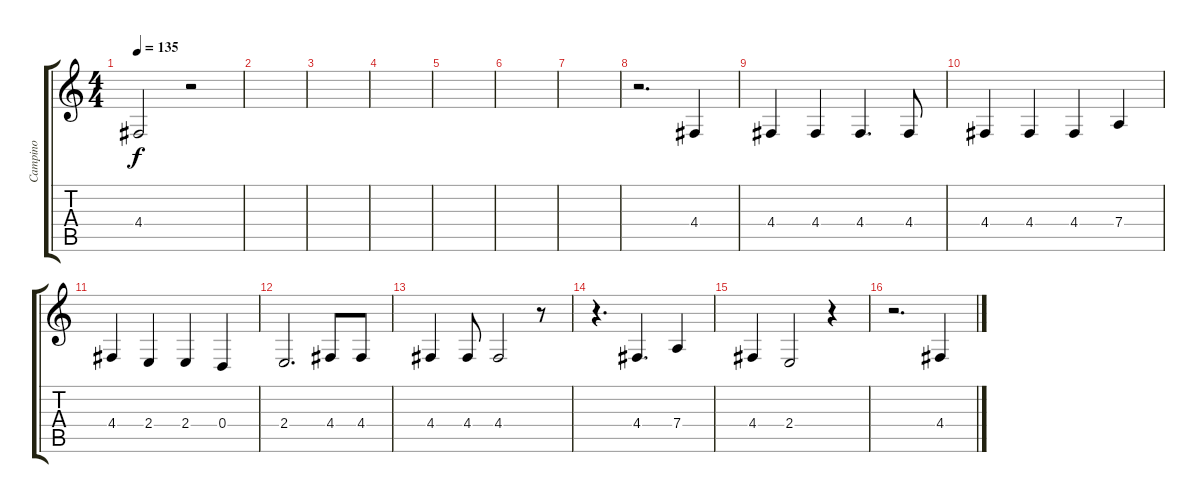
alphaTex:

\track ("Campino" "Campino") {instrument violin}
\staff {score tabs}
\tuning (E4 B3 G3 D3 A2 E2) {hide}
\ts (4 4)
\tempo 135
\clef g2
\ks c
4.4.2{dy f} r.2 |
|
|
|
|
|
|
r.2{d} 4.4.4 |
4.4.4 4.4.4 4.4.4{d} 4.4.8 |
4.4.4 4.4.4 4.4.4 7.4.4 |
4.4.4 2.4.4 2.4.4 0.4.4 |
2.4.2{d} 4.4.8 4.4.8 |
4.4.4 4.4.8 4.4.2 r.8 |
r.4{d} 4.4.4{d} 7.4.4 |
4.4.4 2.4.2 r.4 |
r.2{d} 4.4.4
